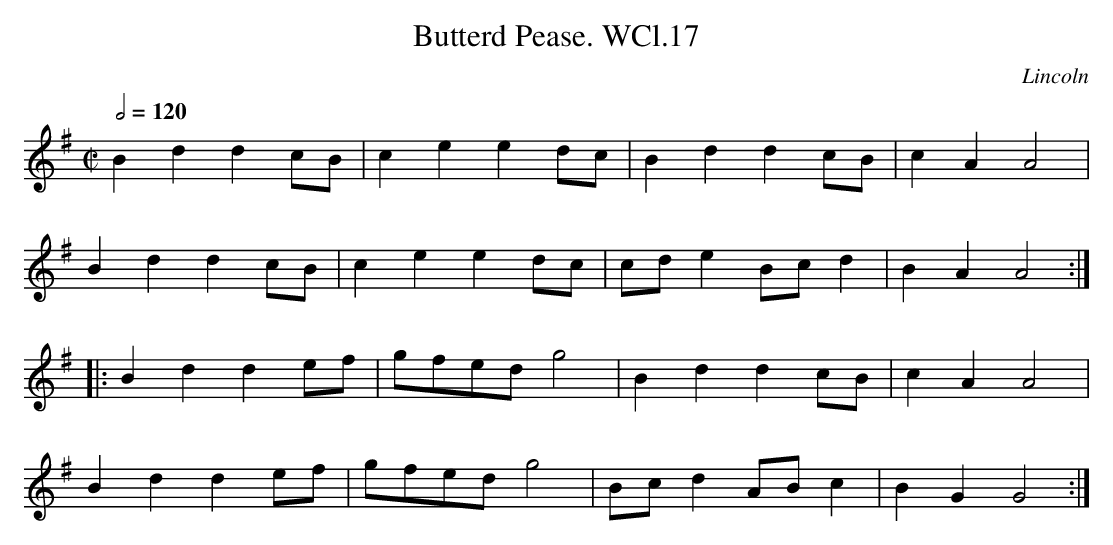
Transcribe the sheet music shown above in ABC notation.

X:1
T:Butterd Pease. WCl.17
L:1/4
M:C|
O:Lincoln
Q:1/2=120
K:G
Bdd  c/2B/2|cee d/2c/2|Bddc/2B/2|cAA2|!
Bdd c/2B/2|cee d/2c/2|c/2d/2 e B/2c/2 d|BAA2:|!
|:Bdd e/2f/2|g/2f/2e/2d/2 g2|Bdd c/2B/2|cAA2|!
Bdd e/2f/2|g/2f/2e/2d/2 g2|B/2c/2 d A/2B/2 c|BGG2:|
